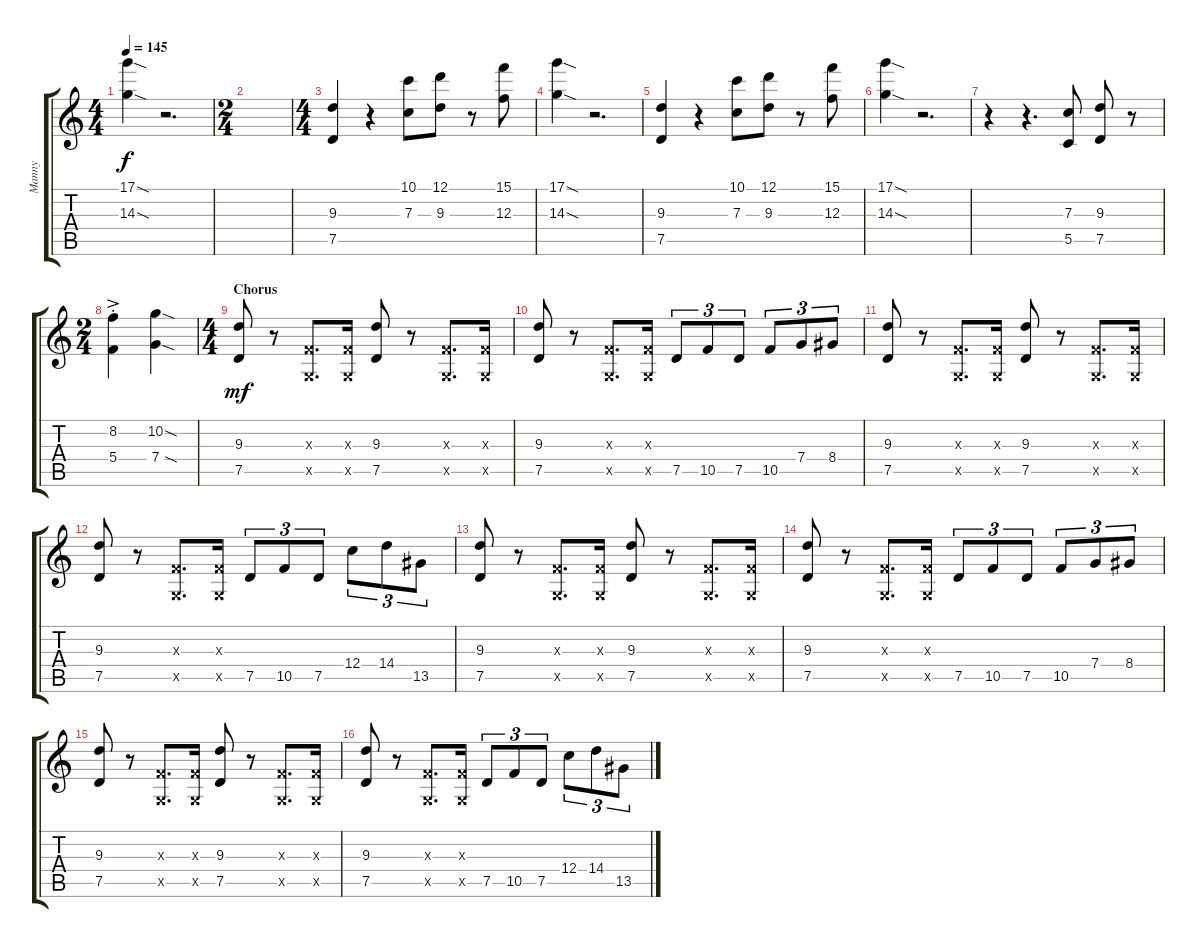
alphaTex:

\track ("Manny" "Manny") {instrument distortionguitar}
\staff {score tabs}
\tuning (D4 A3 F3 C3 G2 D2) {hide}
\ts (4 4)
\tempo 145
\clef g2
\ks c
(17.1{sod} 14.3{sod}).4{dy f} r.2{d} |
\ts (2 4)
|
\ts (4 4)
(9.3 7.5).4 r.4 (10.1 7.3).8 (12.1 9.3).8 r.8 (15.1 12.3).8 |
(17.1{sod} 14.3{sod}).4 r.2{d} |
(9.3 7.5).4 r.4 (10.1 7.3).8 (12.1 9.3).8 r.8 (15.1 12.3).8 |
(17.1{sod} 14.3{sod}).4 r.2{d} |
r.4 r.4{d} (7.3 5.5).8 (9.3 7.5).8 r.8 |
\ts (2 4)
(8.2{ac st} 5.4{ac st}).4 (10.2{sod} 7.4{sod}).4 |
\ts (4 4)
\section ("" "Chorus")
(9.3 7.5).8{dy mf} r.8 (0.3{x} 0.5{x}).8{d} (0.3{x} 0.5{x}).16 (9.3 7.5).8 r.8 (0.3{x} 0.5{x}).8{d} (0.3{x} 0.5{x}).16 |
(9.3 7.5).8 r.8 (0.3{x} 0.5{x}).8{d} (0.3{x} 0.5{x}).16 7.5.8{tu (3 2)} 10.5.8{tu (3 2)} 7.5.8{tu (3 2)} 10.5.8{tu (3 2)} 7.4.8{tu (3 2)} 8.4.8{tu (3 2)} |
(9.3 7.5).8 r.8 (0.3{x} 0.5{x}).8{d} (0.3{x} 0.5{x}).16 (9.3 7.5).8 r.8 (0.3{x} 0.5{x}).8{d} (0.3{x} 0.5{x}).16 |
(9.3 7.5).8 r.8 (0.3{x} 0.5{x}).8{d} (0.3{x} 0.5{x}).16 7.5.8{tu (3 2)} 10.5.8{tu (3 2)} 7.5.8{tu (3 2)} 12.4.8{tu (3 2)} 14.4.8{tu (3 2)} 13.5.8{tu (3 2)} |
(9.3 7.5).8 r.8 (0.3{x} 0.5{x}).8{d} (0.3{x} 0.5{x}).16 (9.3 7.5).8 r.8 (0.3{x} 0.5{x}).8{d} (0.3{x} 0.5{x}).16 |
(9.3 7.5).8 r.8 (0.3{x} 0.5{x}).8{d} (0.3{x} 0.5{x}).16 7.5.8{tu (3 2)} 10.5.8{tu (3 2)} 7.5.8{tu (3 2)} 10.5.8{tu (3 2)} 7.4.8{tu (3 2)} 8.4.8{tu (3 2)} |
(9.3 7.5).8 r.8 (0.3{x} 0.5{x}).8{d} (0.3{x} 0.5{x}).16 (9.3 7.5).8 r.8 (0.3{x} 0.5{x}).8{d} (0.3{x} 0.5{x}).16 |
(9.3 7.5).8 r.8 (0.3{x} 0.5{x}).8{d} (0.3{x} 0.5{x}).16 7.5.8{tu (3 2)} 10.5.8{tu (3 2)} 7.5.8{tu (3 2)} 12.4.8{tu (3 2)} 14.4.8{tu (3 2)} 13.5.8{tu (3 2)}
